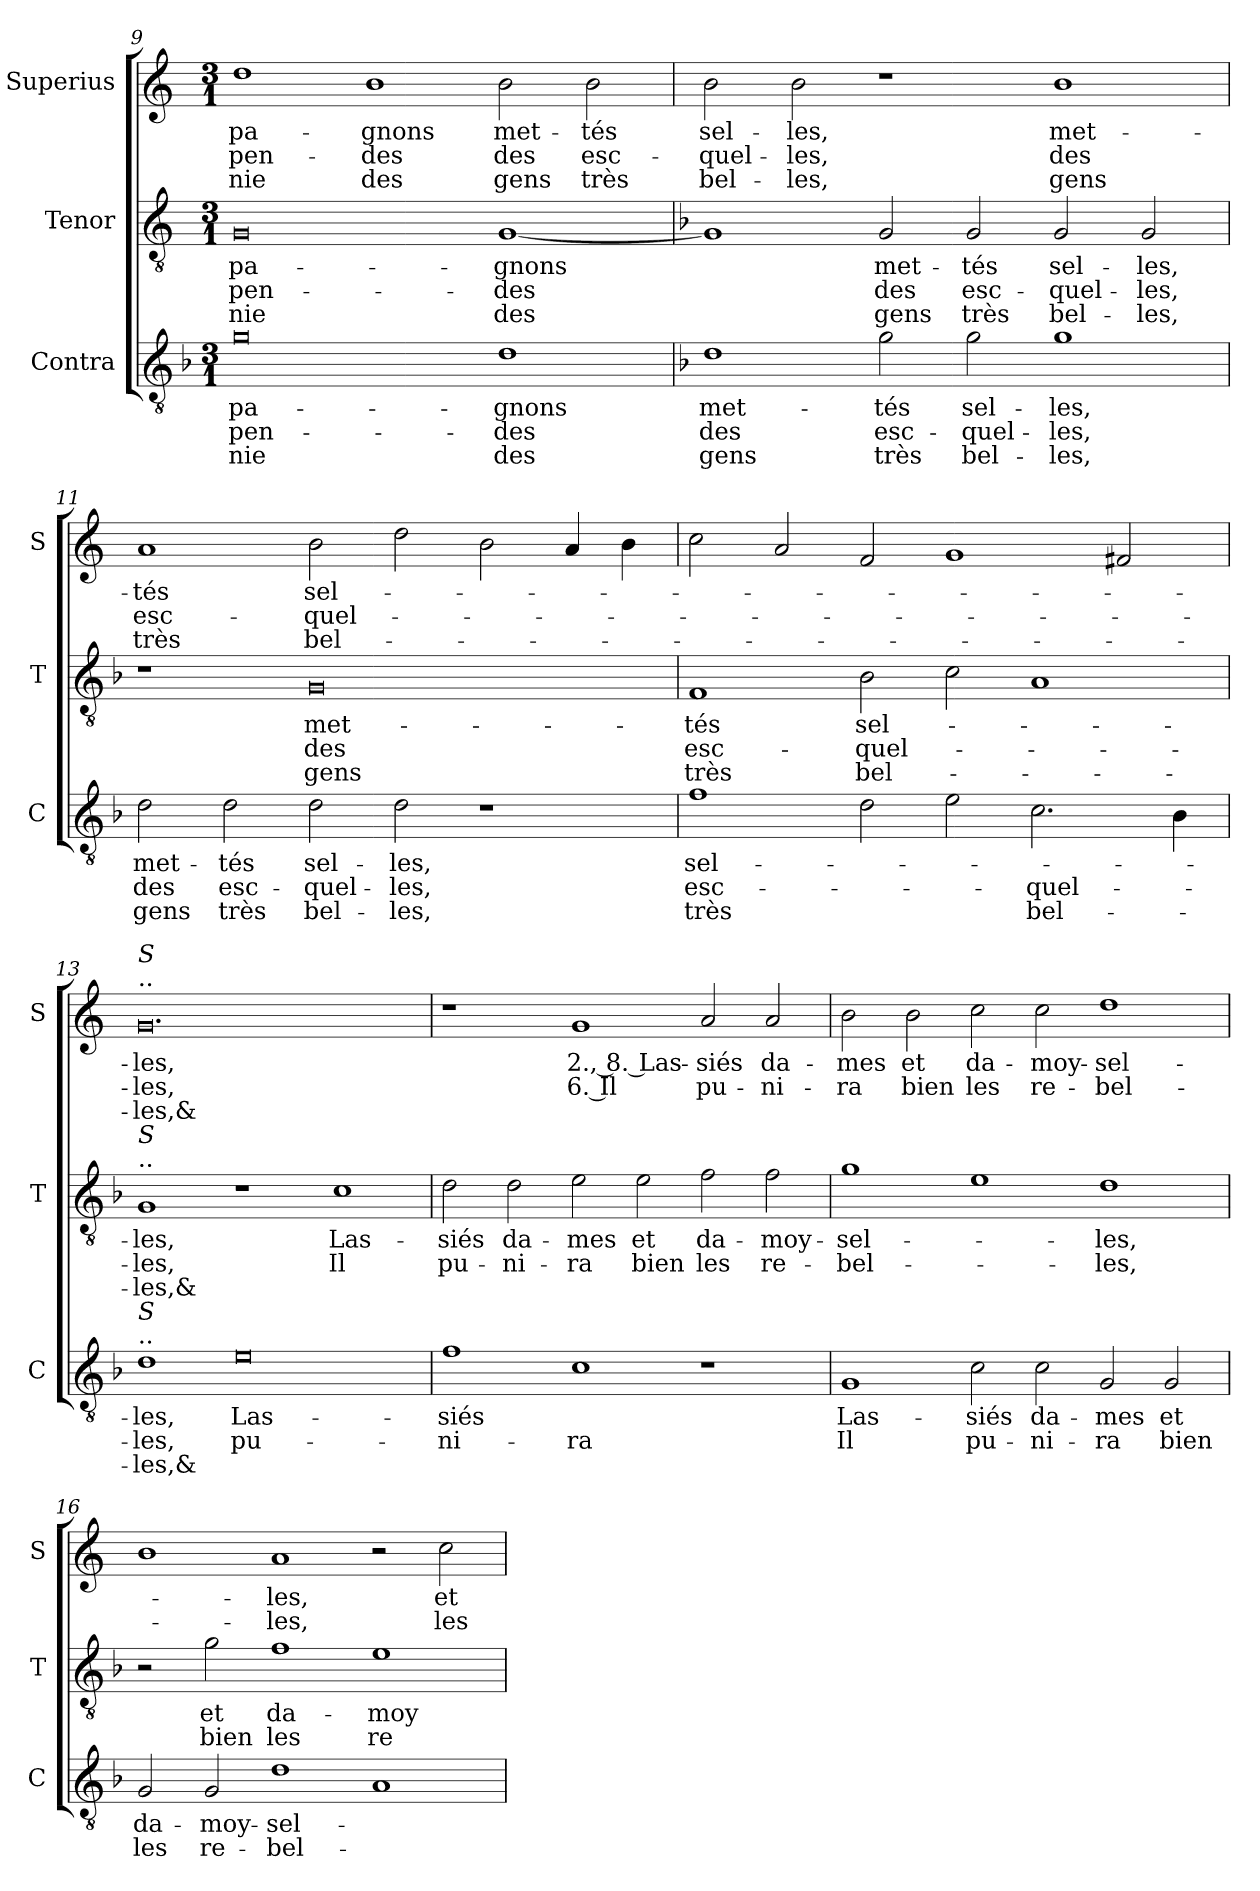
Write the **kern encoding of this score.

**kern	**text	**text	**text	**kern	**text	**text	**text	**kern	**text	**text	**text
*part3	*part3	*part3	*part3	*part2	*part2	*part2	*part2	*part1	*part1	*part1	*part1
*staff3	*staff3	*staff3	*staff3	*staff2	*staff2	*staff2	*staff2	*staff1	*staff1	*staff1	*staff1
*I"Contra	*	*	*	*I"Tenor	*	*	*	*I"Superius	*	*	*
*I'C	*	*	*	*I'T	*	*	*	*I'S	*	*	*
*clefGv2	*	*	*	*clefGv2	*	*	*	*clefG2	*	*	*
*k[b-]	*	*	*	*k[]	*	*	*	*k[]	*	*	*
*M3/1	*	*	*	*M3/1	*	*	*	*M3/1	*	*	*
=9	=9	=9	=9	=9	=9	=9	=9	=9	=9	=9	=9
0g	-pa-	-pen-	-nie	0G	-pa-	-pen-	-nie	1dd	-pa-	-pen-	-nie
.	.	.	.	.	.	.	.	1b	-gnons	-des	des
1d	-gnons	-des	des	[1G	-gnons	-des	des	2b\	met-	des	gens
.	.	.	.	.	.	.	.	2b\	-tés	esc-	très
=10	=10	=10	=10	=10	=10	=10	=10	=10	=10	=10	=10
*	*	*	*	*k[b-]	*	*	*	*	*	*	*
1d	met-	des	gens	1G]	.	.	.	2b\	sel-	-quel-	bel-
.	.	.	.	.	.	.	.	2b\	-les,	-les,	-les,
2g\	-tés	esc-	très	2G/	met-	des	gens	1r	.	.	.
2g\	sel-	-quel-	bel-	2G/	-tés	esc-	très	.	.	.	.
1g	-les,	-les,	-les,	2G/	sel-	-quel-	bel-	1b	met-	des	gens
.	.	.	.	2G/	-les,	-les,	-les,	.	.	.	.
=11	=11	=11	=11	=11	=11	=11	=11	=11	=11	=11	=11
2d\	met-	des	gens	1r	.	.	.	1a	-tés	esc-	très
2d\	-tés	esc-	très	.	.	.	.	.	.	.	.
2d\	sel-	-quel-	bel-	0G	met-	des	gens	2b\	sel-	-quel-	bel-
2d\	-les,	-les,	-les,	.	.	.	.	2dd\	.	.	.
1r	.	.	.	.	.	.	.	2b\	.	.	.
.	.	.	.	.	.	.	.	4a/	.	.	.
.	.	.	.	.	.	.	.	4b\	.	.	.
=12	=12	=12	=12	=12	=12	=12	=12	=12	=12	=12	=12
1f	sel-	esc-	très	1F	-tés	esc-	très	2cc\	.	.	.
.	.	.	.	.	.	.	.	2a/	.	.	.
2d\	.	.	.	2B-\	sel-	-quel-	bel-	2f/	.	.	.
2e\	.	.	.	2c\	.	.	.	1g	.	.	.
2.c\	.	-quel-	bel-	1A	.	.	.	.	.	.	.
.	.	.	.	.	.	.	.	2f#X/	.	.	.
4B-\	.	.	.	.	.	.	.	.	.	.	.
=13	=13	=13	=13	=13	=13	=13	=13	=13	=13	=13	=13
!	!	!	!	!	!	!	!	!LO:TX:a:t=..	!	!	!
!	!	!	!	!	!	!	!	!LO:TX:a:i:t=S	!	!	!
!	!	!	!	!LO:TX:a:t=..	!	!	!	!	!	!	!
!	!	!	!	!LO:TX:a:i:t=S	!	!	!	!	!	!	!
!LO:TX:a:t=..	!	!	!	!	!	!	!	!	!	!	!
!LO:TX:a:i:t=S	!	!	!	!	!	!	!	!	!	!	!
1d	-les,	-les,	-les,&	1G	-les,	-les,	-les,&	0.g	-les,	-les,	-les,&
0e	Las-	pu-	.	1r	.	.	.	.	.	.	.
.	.	.	.	1c	Las-	Il	.	.	.	.	.
=14	=14	=14	=14	=14	=14	=14	=14	=14	=14	=14	=14
1f	-siés	-ni-	.	2d\	-siés	pu-	.	1r	.	.	.
.	.	.	.	2d\	da-	-ni-	.	.	.	.	.
1c	.	-ra	.	2e\	-mes	-ra	.	1g	2., 8. Las-	6. Il	.
.	.	.	.	2e\	et	bien	.	.	.	.	.
1r	.	.	.	2f\	da-	les	.	2a/	-siés	pu-	.
.	.	.	.	2f\	-moy-	re-	.	2a/	da-	-ni-	.
=15	=15	=15	=15	=15	=15	=15	=15	=15	=15	=15	=15
1G	Las-	Il	.	1g	-sel-	-bel-	.	2b\	-mes	-ra	.
.	.	.	.	.	.	.	.	2b\	et	bien	.
2c\	-siés	pu-	.	1e	.	.	.	2cc\	da-	les	.
2c\	da-	-ni-	.	.	.	.	.	2cc\	-moy-	re-	.
2G/	-mes	-ra	.	1d	-les,	-les,	.	1dd	-sel-	-bel-	.
2G/	et	bien	.	.	.	.	.	.	.	.	.
=16	=16	=16	=16	=16	=16	=16	=16	=16	=16	=16	=16
2G/	da-	les	.	2r	.	.	.	1b	.	.	.
2G/	-moy-	re-	.	2g\	et	bien	.	.	.	.	.
1d	-sel-	-bel-	.	1f	da-	les	.	1a	-les,	-les,	.
1A	.	.	.	1e	-moy-	re-	.	2r	.	.	.
.	.	.	.	.	.	.	.	2cc\	et	les	.
=	=	=	=	=	=	=	=	=	=	=	=
*-	*-	*-	*-	*-	*-	*-	*-	*-	*-	*-	*-
